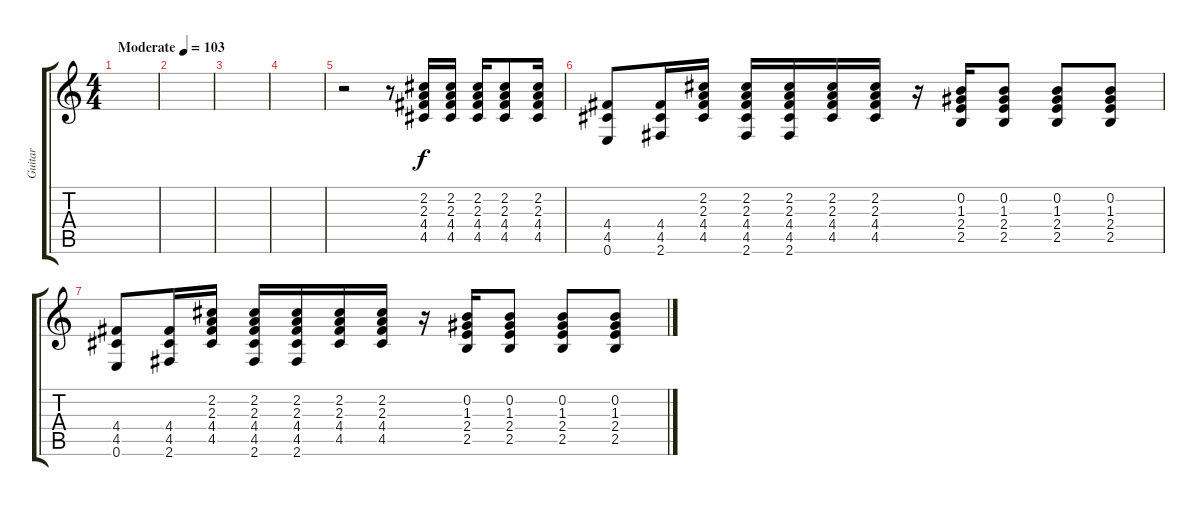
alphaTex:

\track ("Guitar" "Guitar") {instrument acousticguitarsteel}
\staff {score tabs}
\tuning (E4 B3 G3 D3 A2 E2) {hide}
\ts (4 4)
\tempo (103 "Moderate")
\clef g2
\ks c
|
|
|
|
r.2 r.8 (2.2 2.3 4.4 4.5).16 (2.2 2.3 4.4 4.5).16 (2.2 2.3 4.4 4.5).16 (2.2 2.3 4.4 4.5).8 (2.2 2.3 4.4 4.5).16 |
(4.4 4.5 0.6).8 (4.4 4.5 2.6).16 (2.2 2.3 4.4 4.5).16 (2.2 2.3 4.4 4.5 2.6).16 (2.2 2.3 4.4 4.5 2.6).16 (2.2 2.3 4.4 4.5).16 (2.2 2.3 4.4 4.5).16 r.16 (0.2 1.3 2.4 2.5).16 (0.2 1.3 2.4 2.5).8 (0.2 1.3 2.4 2.5).8 (0.2 1.3 2.4 2.5).8 |
(4.4 4.5 0.6).8 (4.4 4.5 2.6).16 (2.2 2.3 4.4 4.5).16 (2.2 2.3 4.4 4.5 2.6).16 (2.2 2.3 4.4 4.5 2.6).16 (2.2 2.3 4.4 4.5).16 (2.2 2.3 4.4 4.5).16 r.16 (0.2 1.3 2.4 2.5).16 (0.2 1.3 2.4 2.5).8 (0.2 1.3 2.4 2.5).8 (0.2 1.3 2.4 2.5).8
